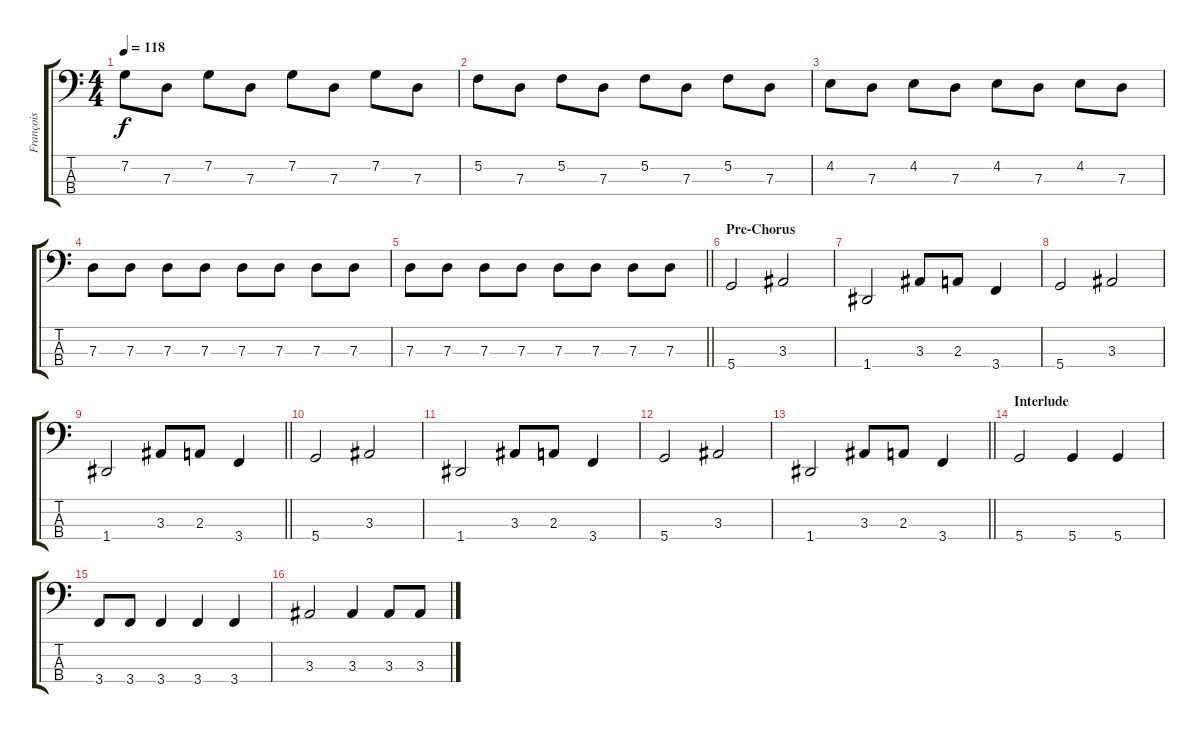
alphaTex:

\track ("François" "François") {instrument electricbassfinger}
\staff {score tabs}
\tuning (F2 C2 G1 D1) {hide}
\ts (4 4)
\tempo 118
\clef f4
\ks c
7.2.8{dy f} 7.3.8 7.2.8 7.3.8 7.2.8 7.3.8 7.2.8 7.3.8 |
5.2.8 7.3.8 5.2.8 7.3.8 5.2.8 7.3.8 5.2.8 7.3.8 |
4.2.8 7.3.8 4.2.8 7.3.8 4.2.8 7.3.8 4.2.8 7.3.8 |
7.3.8 7.3.8 7.3.8 7.3.8 7.3.8 7.3.8 7.3.8 7.3.8 |
\barLineRight lightlight
7.3.8 7.3.8 7.3.8 7.3.8 7.3.8 7.3.8 7.3.8 7.3.8 |
\section ("" "Pre-Chorus")
5.4.2 3.3.2 |
1.4.2 3.3.8 2.3.8 3.4.4 |
5.4.2 3.3.2 |
\barLineRight lightlight
1.4.2 3.3.8 2.3.8 3.4.4 |
5.4.2 3.3.2 |
1.4.2 3.3.8 2.3.8 3.4.4 |
5.4.2 3.3.2 |
\barLineRight lightlight
1.4.2 3.3.8 2.3.8 3.4.4 |
\section ("" "Interlude")
5.4.2 5.4.4 5.4.4 |
3.4.8 3.4.8 3.4.4 3.4.4 3.4.4 |
3.3.2 3.3.4 3.3.8 3.3.8
